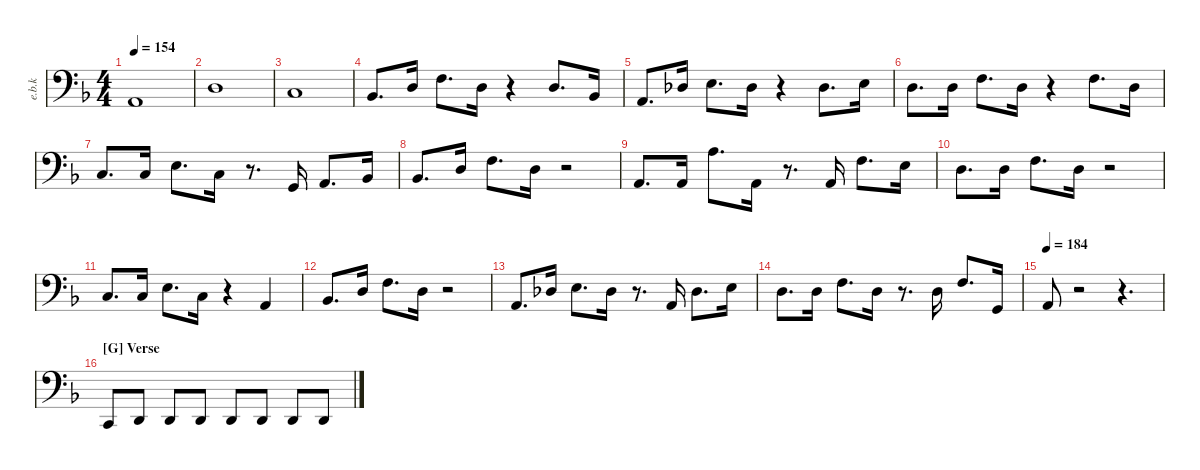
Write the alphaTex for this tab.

\defaultSystemsLayout 4
\hideDynamics
\bracketExtendMode nobrackets
\otherSystemsTrackNameOrientation horizontal
\track ("Electric Bass Kool" "e.b.k") {instrument electricbassfinger}
\staff {score}
\tuning (F2 C2 G1 C1)
\ts (4 4)
\tempo 154
\clef f4
\ks dminor
9.4.1{dy ff} |
14.4.1 |
12.4.1 |
10.4.8{d} 7.3.16 10.3.8{d} 7.3.16 r.4 7.3.8{d} 10.4.16 |
9.4.8{d} 6.3.16 9.3.8{d} 6.3.16 r.4 6.3.8{d} 9.3.16 |
7.3.8{d} 7.3.16 10.3.8{d} 7.3.16 r.4 10.3.8{d} 7.3.16 |
5.3.8{d} 5.3.16 9.3.8{d} 5.3.16 r.8{d} 0.3.16 2.3.8{d} 3.3.16 |
10.4.8{d} 7.3.16 10.3.8{d} 7.3.16 r.2 |
9.4.8{d} 9.4.16 9.2.8{d} 9.4.16 r.8{d} 9.4.16 10.3.8{d} 9.3.16 |
14.4.8{d} 14.4.16 17.4.8{d} 14.4.16 r.2 |
12.4.8{d} 12.4.16 16.4.8{d} 12.4.16 r.4 9.4.4 |
10.4.8{d} 7.3.16 10.3.8{d} 7.3.16 r.2 |
9.4.8{d} 6.3.16 9.3.8{d} 6.3.16 r.8{d} 9.4.16 6.3.8{d} 9.3.16 |
14.4.8{d} 14.4.16 17.4.8{d} 14.4.16 r.8{d} 14.4.16 17.4.8{d} 7.4.16 |
\tempo 184
9.4.8 r.2 r.4{d} |
\section ("G" "Verse")
0.4.8 2.4.8 2.4.8 2.4.8 2.4.8 2.4.8 2.4.8 2.4{sl}.8
